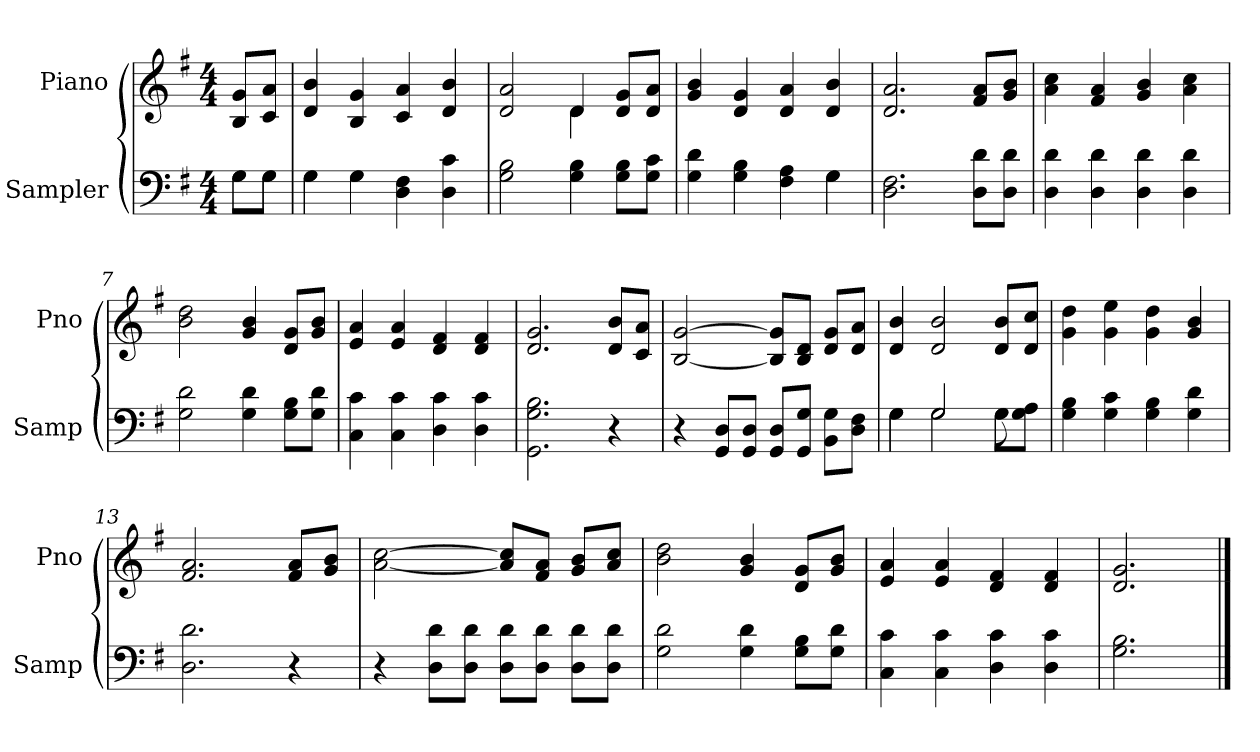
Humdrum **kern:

**kern	**kern
*part2	*part1
*staff2	*staff1
*I"Sampler	*I"Piano
*I'Samp	*I'Pno
*clefF4	*clefG2
*k[f#]	*k[f#]
*G:	*G:
*M4/4	*M4/4
=1	=1
*^	*
8G\L	8G\L	8B/ 8g/L
8G\J	8G\J	8c/ 8a/J
=2	=2	=2
4G\	4G	4d 4b
4G\	4G	4B 4g
4D 4F#	2ryy	4c 4a
4D 4c	.	4d 4b
*v	*v	*
=3	=3
*	*^
2G 2B	2d 2a	2ryy
4G 4B	4d/	4d
8G\ 8B\L	8d/ 8g/L	4ryy
8G\ 8c\J	8d/ 8a/J	.
*	*v	*v
=4	=4
*^	*
4G 4d	2.ryy	4g 4b
4G 4B	.	4d 4g
4F# 4A	.	4d 4a
4G\	4G	4d 4b
*v	*v	*
=5	=5
2.D 2.F#	2.d 2.a
8D\ 8d\L	8f#/ 8a/L
8D\ 8d\J	8g/ 8b/J
=6	=6
4D 4d	4a 4cc
4D 4d	4f# 4a
4D 4d	4g 4b
4D 4d	4a 4cc
=7	=7
2G 2d	2b 2dd
4G 4d	4g 4b
8G\ 8B\L	8d/ 8g/L
8G\ 8d\J	8g/ 8b/J
=8	=8
4C 4c	4e 4a
4C 4c	4e 4a
4D 4c	4d 4f#
4D 4c	4d 4f#
=9	=9
2.GG 2.G 2.B	2.d 2.g
4r	8d/ 8b/L
.	8c/ 8a/J
=10	=10
4r	[2B [2g
8GG/ 8D/L	.
8GG/ 8D/J	.
8GG/ 8D/L	8B]/ 8g]/L
8GG/ 8G/J	8B/ 8d/J
8BB\ 8G\L	8d/ 8g/L
8D\ 8F#\J	8d/ 8a/J
=11	=11
*^	*
4G\	4G	4d 4b
2G/	2G	2d 2b
8G\L	8G	8d/ 8b/L
8G\ 8A\J	8ryy	8d/ 8cc/J
*v	*v	*
=12	=12
4G 4B	4g 4dd
4G 4c	4g 4ee
4G 4B	4g 4dd
4G 4d	4g 4b
=13	=13
2.D 2.d	2.f# 2.a
4r	8f#/ 8a/L
.	8g/ 8b/J
=14	=14
4r	[2a [2cc
8D\ 8d\L	.
8D\ 8d\J	.
8D\ 8d\L	8a]/ 8cc]/L
8D\ 8d\J	8f#/ 8a/J
8D\ 8d\L	8g/ 8b/L
8D\ 8d\J	8a/ 8cc/J
=15	=15
2G 2d	2b 2dd
4G 4d	4g 4b
8G\ 8B\L	8d/ 8g/L
8G\ 8d\J	8g/ 8b/J
=16	=16
4C 4c	4e 4a
4C 4c	4e 4a
4D 4c	4d 4f#
4D 4c	4d 4f#
=17	=17
2.G 2.B	2.d 2.g
==	==
*-	*-
